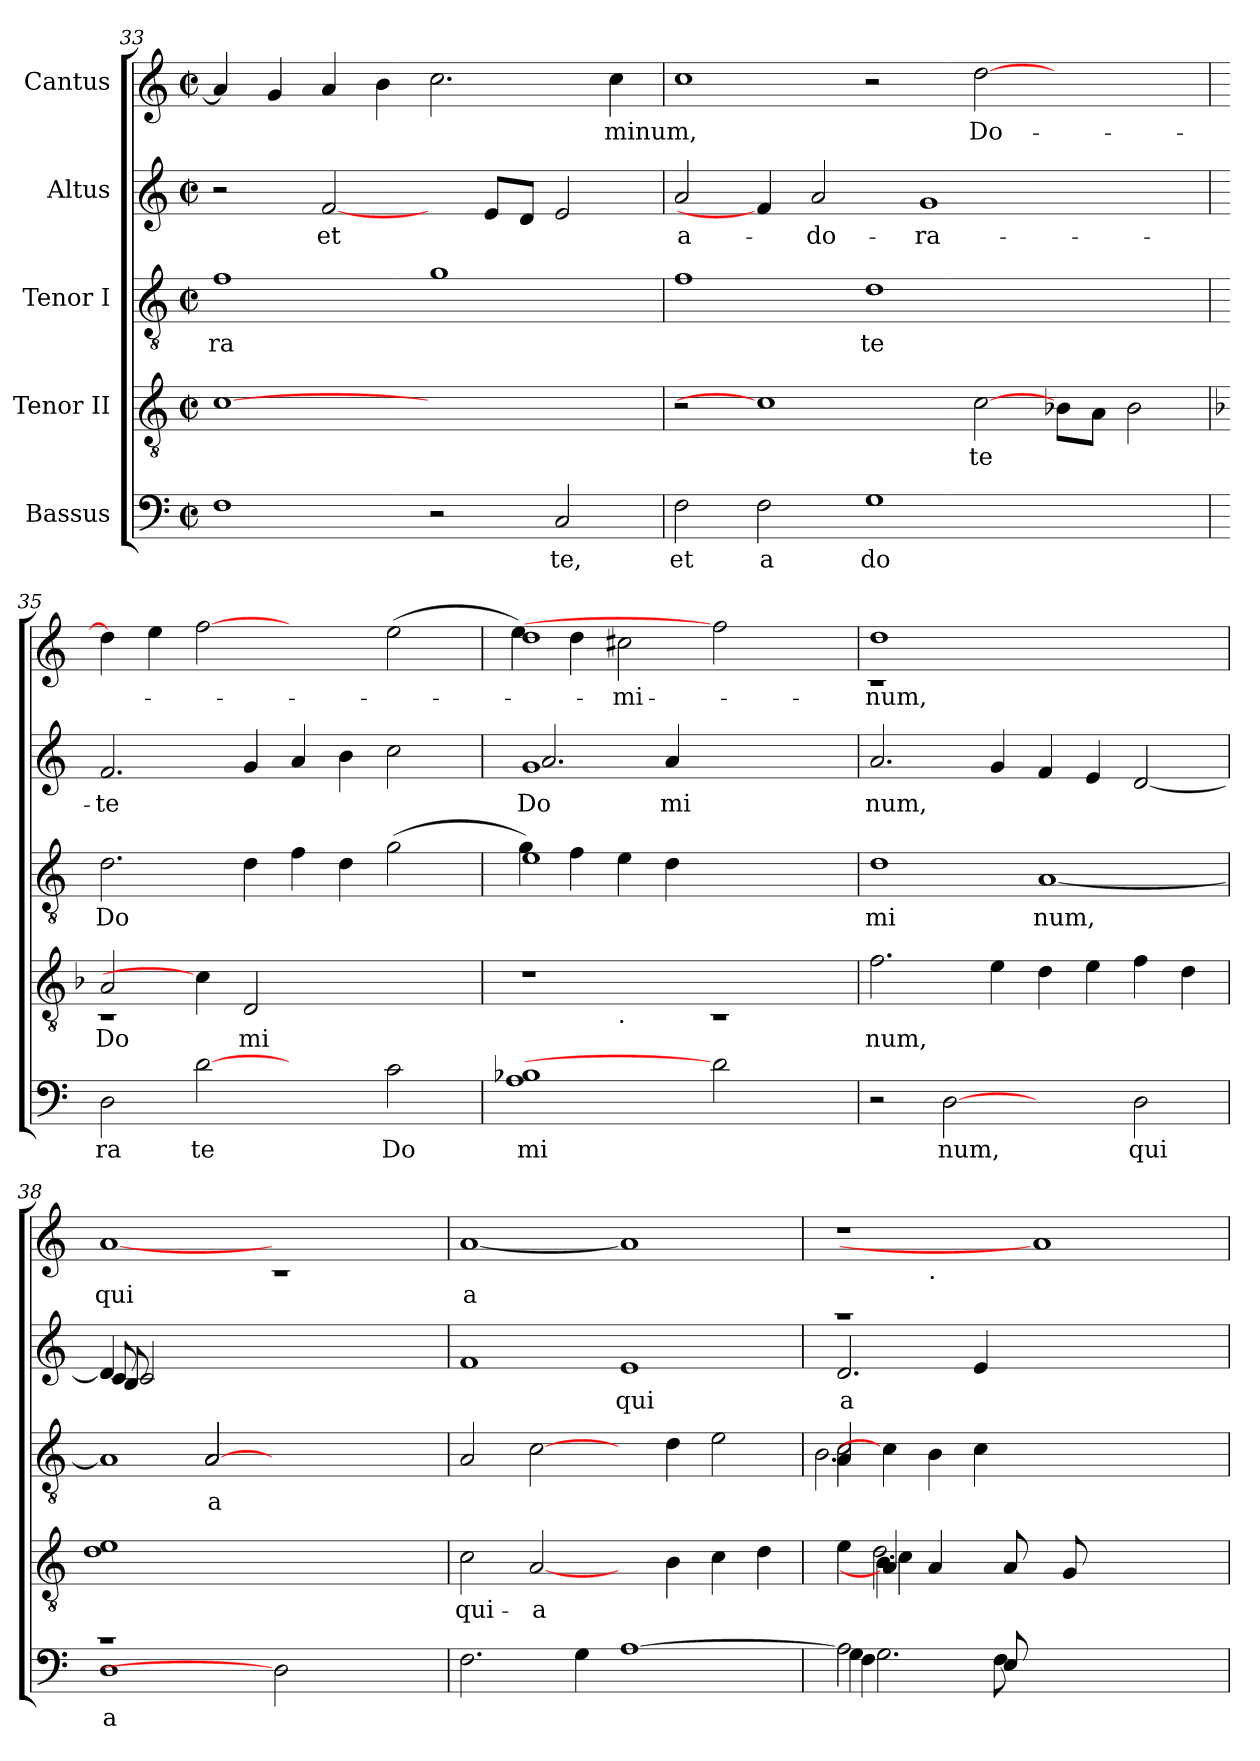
**kern	**text	**kern	**text	**kern	**text	**kern	**text	**kern	**text
*part5	*part5	*part4	*part4	*part3	*part3	*part2	*part2	*part1	*part1
*staff5	*staff5	*staff4	*staff4	*staff3	*staff3	*staff2	*staff2	*staff1	*staff1
*I"Bassus	*	*I"Tenor II	*	*I"Tenor I	*	*I"Altus	*	*I"Cantus	*
*clefF4	*	*clefGv2	*	*clefGv2	*	*clefG2	*	*clefG2	*
*k[]	*	*k[]	*	*k[]	*	*k[]	*	*k[]	*
*C:	*	*C:	*	*C:	*	*C:	*	*C:	*
*M2/2	*	*M2/2	*	*M2/2	*	*M2/2	*	*M2/2	*
*met(c|)	*	*met(c|)	*	*met(c|)	*	*met(c|)	*	*met(c|)	*
=33	=33	=33	=33	=33	=33	=33	=33	=33	=33
!	!	!	!	!	!LO:LY:b	!	!	!	!
1F	.	[1c	.	1f	ra	2r	.	4a/]	.
.	.	.	.	.	.	.	.	4g/	.
!	!	!	!	!	!	!	!LO:LY:b	!	!
.	.	.	.	.	.	[2f/	et	4a/	.
.	.	.	.	.	.	.	.	4b\	.
2r	.	1ryy	.	1g	.	4ryy	.	2.cc\	.
.	.	.	.	.	.	8e/L	.	.	.
.	.	.	.	.	.	8d/J	.	.	.
!	!LO:LY:b	!	!	!	!	!	!	!	!
2C/	te,	.	.	.	.	2e/	.	.	.
!	!	!	!	!	!	!	!	!	!LO:LY:b
.	.	.	.	.	.	.	.	4cc\	-minum,
=34	=34	=34	=34	=34	=34	=34	=34	=34	=34
!	!LO:LY:b	!	!	!	!	!	!LO:LY:b	!	!
2F\	et	2r	.	1f	.	2a/	a-	1cc	.
!	!LO:LY:b	!	!	!	!	!	!	!	!
2F\	a	1c]	.	.	.	4f/]	.	.	.
!	!	!	!	!	!	!	!LO:LY:b	!	!
.	.	.	.	.	.	2a/	-do-	.	.
!	!LO:LY:b	!	!	!	!LO:LY:b	!	!	!	!
1G	do	.	.	1d	te	.	.	2r	.
!	!	!	!	!	!	!	!LO:LY:b	!	!
.	.	.	.	.	.	1g	-ra-	.	.
!	!	!	!LO:LY:b	!	!	!	!	!	!LO:LY:b
.	.	[2c\	te	.	.	.	.	[>2dd\	Do-
2.ryy	.	8B-\L	.	2.ryy	.	.	.	2.ryy	.
.	.	8A\J	.	.	.	.	.	.	.
.	.	2B-\	.	.	.	2ryy	.	.	.
=35	=35	=35	=35	=35	=35	=35	=35	=35	=35
*	*	*k[b-]	*	*	*	*	*	*	*
*	*	*F:	*	*	*	*	*	*	*
!	!LO:LY:b	!	!LO:LY:b	!	!LO:LY:b	!	!LO:LY:b	!	!
*	*	*^	*	*	*	*	*	*	*
2D\	ra	2A/	1rC	Do	2.d\	Do	2.f/	-te	4dd\]	.
.	.	.	.	.	.	.	.	.	4ee\	.
!	!LO:LY:b	!	!	!	!	!	!	!	!	!
[2d	te	4c\]	.	.	.	.	.	.	[2ff	.
!	!	!	!	!LO:LY:b	!	!	!	!	!	!
.	.	2D/	.	mi	4d\	.	4g/	.	.	.
2ryy	.	.	2.ryy	.	4f\	.	4a/	.	2ryy	.
.	.	2.ryy	.	.	4d\	.	4b\	.	.	.
!	!LO:LY:b	!	!	!	!	!	!	!	!	!
2c\	Do	.	.	.	(>2g\	.	2cc\	.	(>2ee\	.
.	.	.	4ryy	.	.	.	.	.	.	.
!!LO:PB:g=z
=36	=36	=36	=36	=36	=36	=36	=36	=36	=36	=36
*	*	*k[]	*	*	*	*	*	*	*	*
*	*	*C:	*	*	*	*	*	*	*	*
!	!LO:LY:b	!	!	!	!	!	!	!LO:LY:b	!	!
*	*	*	*	*	*^	*	*^	*	*^	*
1A 1B-X	mi	1r	2ryy	.	1e	4g\)	.	1g	2.a/	Do	1dd	4ee\)	.
.	.	.	.	.	.	4f\	.	.	.	.	.	4dd\	.
!	!	!	!LO:TX:b:t=.	!	!	!	!	!	!	!	!	!	!
!	!	!	!	!	!	!	!	!	!	!	!	!	!LO:LY:b
.	.	.	1.ryy	.	.	4e\	.	.	.	.	.	2cc#\	-mi
!	!	!	!	!	!	!	!	!	!	!LO:LY:b	!	!	!
.	.	.	.	.	.	4d\	.	.	4a/	mi	.	.	.
2d]	.	1rC	.	.	1ryy	1ryy	.	1ryy	1ryy	.	2ff]	2ryy	.
2ryy	.	.	.	.	.	.	.	.	.	.	2ryy	2ryy	.
*	*	*	*	*	*v	*v	*	*	*	*	*	*	*
*	*	*	*	*	*	*	*v	*v	*	*	*	*
=37	=37	=37	=37	=37	=37	=37	=37	=37	=37	=37	=37
!	!	!	!	!LO:LY:b	!	!LO:LY:b	!	!LO:LY:b	!	!	!LO:LY:b
*	*	*v	*v	*	*	*	*	*	*	*	*
2r	.	2.f\	num,	1d	mi	2.a/	num,	1dd	1rc	num,
!	!LO:LY:b	!	!	!	!	!	!	!	!	!
[2D	num,	.	.	.	.	.	.	.	.	.
.	.	4e\	.	.	.	4g/	.	.	.	.
!	!	!	!	!	!LO:LY:b	!	!	!	!	!
2ryy	.	4d\	.	[<1A	num,	4f/	.	1ryy	1ryy	.
.	.	4e\	.	.	.	4e/	.	.	.	.
!	!LO:LY:b	!	!	!	!	!	!	!	!	!
2D\	qui	4f\	.	.	.	[<2d/	.	.	.	.
.	.	4d\	.	.	.	.	.	.	.	.
*	*	*	*	*	*	*	*	*v	*v	*
=38	=38	=38	=38	=38	=38	=38	=38	=38	=38
*^	*	*	*	*	*	*	*	*	*
!	!	!LO:LY:b	!	!	!	!	!	!	!	!LO:LY:b
*	*	*	*	*	*^	*	*^	*	*	*
*	*	*	*	*	*	*^	*	*	*^	*	*	*
*	*	*	*	*	*	*	*	*	*	*	*^	*	*	*
1rc	1D	a	1d 1e	.	1A]	2ryy	2ryy	.	4d/]	8c/	8B/	2c/	.	[1a	qui
.	.	.	.	.	.	.	.	.	.	1.ryy	1.ryy	.	.	.	.
.	.	.	.	.	.	.	.	.	1.ryy	.	.	.	.	.	.
!	!	!	!	!	!	!	!	!LO:LY:b	!	!	!	!	!	!	!
!	!	!	!	!	!	!	!	!LO:LY:b	!	!	!	!	!	!	!
.	.	.	.	.	.	2A/	[<2A/	-a	.	.	.	1.ryy	.	.	.
2D]	2ryy	.	1ryy	.	1ryy	1ryy	1ryy	.	.	.	.	.	.	1rc	.
2ryy	2ryy	.	.	.	.	.	.	.	.	.	.	.	.	.	.
.	.	.	.	.	.	.	.	.	.	4.ryy	4.ryy	.	.	.	.
.	.	.	.	.	.	.	.	.	4ryy	.	.	.	.	.	.
*	*	*	*	*	*v	*v	*v	*	*	*	*	*	*	*	*
*v	*v	*	*	*	*	*	*v	*v	*v	*v	*	*	*
=39	=39	=39	=39	=39	=39	=39	=39	=39	=39
!	!	!	!LO:LY:b	!	!	!	!	!	!LO:LY:b
2.F\	.	2c\	qui-	2A/	.	1f	.	[1a	a
!	!	!	!LO:LY:b	!	!	!	!	!	!
.	.	[2A/	-a	[2c\	.	.	.	.	.
4G\	.	.	.	.	.	.	.	.	.
!	!	!	!	!	!	!	!LO:LY:b	!	!
[>1A	.	4ryy	.	4ryy	.	1e	qui	1a]	.
.	.	4B\	.	4d\	.	.	.	.	.
.	.	4c\	.	2e\	.	.	.	.	.
.	.	4d\	.	.	.	.	.	.	.
=40	=40	=40	=40	=40	=40	=40	=40	=40	=40
*^	*	*^	*	*^	*	*^	*	*	*
*	*^	*	*	*^	*	*	*^	*	*	*	*	*	*
*	*	*^	*	*	*	*^	*	*	*	*	*	*	*	*	*	*
!	!	!	!	!	!	!	!	!	!	!	!	!	!	!	!	!LO:LY:b	!	!
*	*	*	*	*	*	*	*	*	*	*	*	*	*	*	*	*	*^	*
2A\]	4G\	4F\	2.G\	.	4e\	4ryy	4ryy	4ryy	.	4A/	2.B\	2c\	.	1raa	2.d/	a	1r	2ryy	.
.	1ryy	1ryy	.	.	4A/]	2.d\	4c\	4B\	.	4c\]	.	.	.	.	.	.	.	.	.
!	!	!	!	!	!	!	!	!	!	!	!	!	!	!	!	!	!	!LO:TX:b:t=.	!
4.ryy	.	.	.	.	4A/	.	2.ryy	4.ryy	.	1ryy	.	4B\	.	.	.	.	.	1.ryy	.
.	.	.	8ryy	.	4.ryy	.	.	.	.	.	1ryy	4c\	.	.	4e/	.	.	.	.
8E/	.	.	8F\	.	.	.	.	8A/	.	.	.	.	.	.	.	.	.	.	.
1ryy	.	.	1ryy	.	.	2.ryy	.	2.ryy	.	.	.	1ryy	.	1ryy	1ryy	.	1a]	.	.
.	.	.	.	.	8G/	.	.	.	.	.	.	.	.	.	.	.	.	.	.
.	2.ryy	2.ryy	.	.	2.ryy	.	2.ryy	.	.	.	.	.	.	.	.	.	.	.	.
.	.	.	.	.	.	.	.	.	.	2ryy	.	.	.	.	.	.	.	.	.
.	.	.	.	.	.	4ryy	.	4ryy	.	.	4ryy	.	.	.	.	.	.	.	.
*v	*v	*v	*v	*	*	*	*	*	*	*v	*v	*v	*	*v	*v	*	*v	*v	*
*	*	*v	*v	*v	*v	*	*	*	*	*	*	*
=	=	=	=	=	=	=	=	=	=
*-	*-	*-	*-	*-	*-	*-	*-	*-	*-
